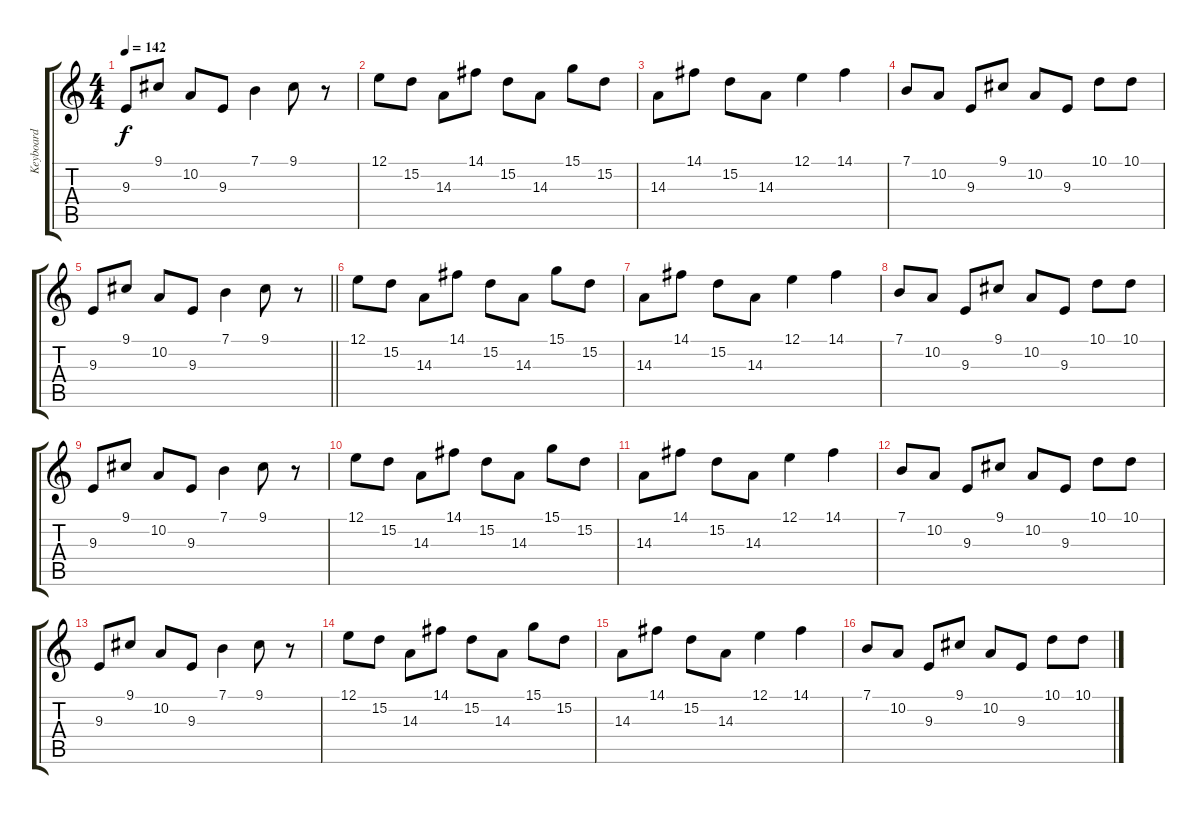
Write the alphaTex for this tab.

\track ("Keyboard" "Keyboard") {instrument lead5charang}
\staff {score tabs}
\tuning (E4 B3 G3 D3 A2 E2) {hide}
\ts (4 4)
\tempo 142
\clef g2
\ks c
9.3.8{dy f} 9.1.8 10.2.8 9.3.8 7.1.4 9.1.8 r.8 |
12.1.8{instrument electricguitarclean} 15.2.8 14.3.8 14.1.8 15.2.8 14.3.8 15.1.8 15.2.8 |
14.3.8 14.1.8 15.2.8 14.3.8 12.1.4 14.1.4 |
7.1.8 10.2.8 9.3.8 9.1.8 10.2.8 9.3.8 10.1.8 10.1.8 |
\barLineRight lightlight
9.3.8 9.1.8 10.2.8 9.3.8 7.1.4 9.1.8 r.8 |
12.1.8{instrument electricguitarclean} 15.2.8 14.3.8 14.1.8 15.2.8 14.3.8 15.1.8 15.2.8 |
14.3.8 14.1.8 15.2.8 14.3.8 12.1.4 14.1.4 |
7.1.8 10.2.8 9.3.8 9.1.8 10.2.8 9.3.8 10.1.8 10.1.8 |
9.3.8 9.1.8 10.2.8 9.3.8 7.1.4 9.1.8 r.8 |
12.1.8{instrument electricguitarclean} 15.2.8 14.3.8 14.1.8 15.2.8 14.3.8 15.1.8 15.2.8 |
14.3.8 14.1.8 15.2.8 14.3.8 12.1.4 14.1.4 |
7.1.8 10.2.8 9.3.8 9.1.8 10.2.8 9.3.8 10.1.8 10.1.8 |
9.3.8 9.1.8 10.2.8 9.3.8 7.1.4 9.1.8 r.8 |
12.1.8{instrument electricguitarclean} 15.2.8 14.3.8 14.1.8 15.2.8 14.3.8 15.1.8 15.2.8 |
14.3.8 14.1.8 15.2.8 14.3.8 12.1.4 14.1.4 |
7.1.8 10.2.8 9.3.8 9.1.8 10.2.8 9.3.8 10.1.8 10.1.8
